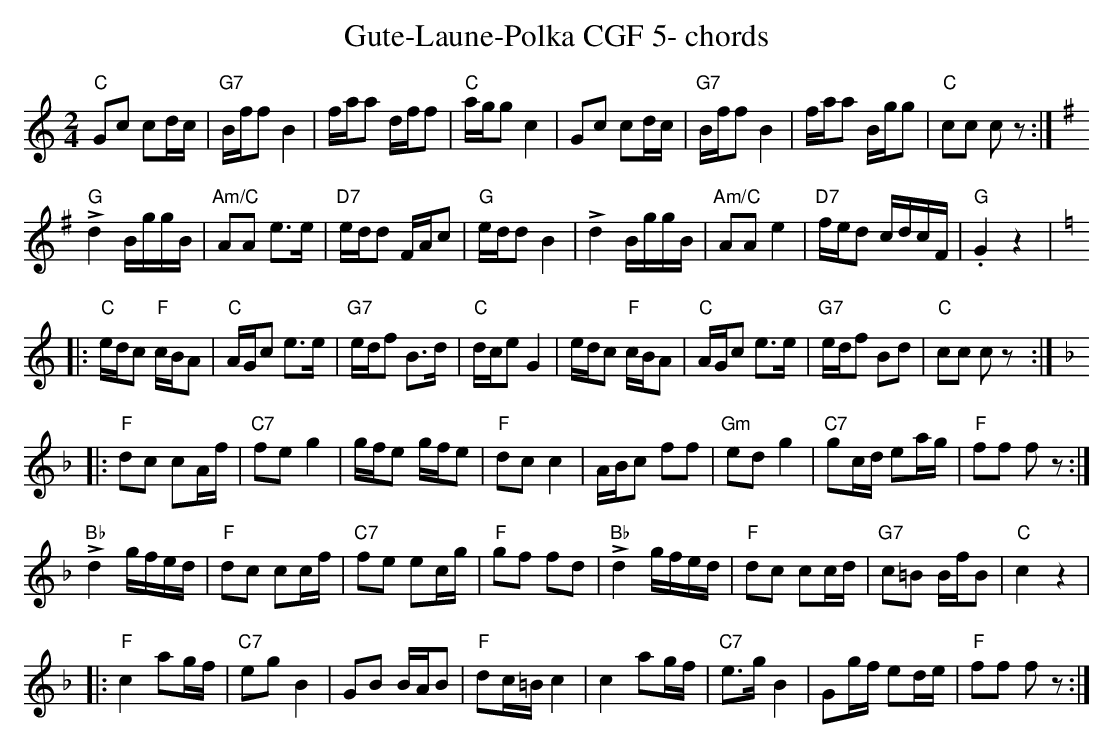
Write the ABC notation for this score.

X:1
T:Gute-Laune-Polka CGF 5- chords
M:2/4
L:1/16
K:Cmaj%%MIDI gchordon
"C"G2c2 c2dc | "G7"Bff2B4 | faa2 dff2 | "C"agg2c4 | G2c2 c2dc | "G7"Bff2B4 | faa2 Bgg2 | "C"c2c2 c2z2 :| [K:Gmaj]
"G"!>!d4 BggB | "Am/C"A2A2 e3e | "D7"edd2 FAc2 | "G"edd2B4 | !>!d4 BggB | "Am/C"A2A2 e4 | "D7"fed2 cdcF | "G".G4z4 |: [K:Cmaj]
"C"edc2 "F"cBA2 | "C"AGc2 e3e | "G7"edf2 B3d | "C"dce2G4 | edc2 "F"cBA2 | "C"AGc2 e3e | "G7"edf2 B2d2 | "C"c2c2 c2z2 :: [K:Fmaj]
"F"d2c2 c2Af | "C7"f2e2 g4 | gfe2 gfe2 | "F"d2c2c4 | ABc2 f2f2 | "Gm"e2d2g4 | "C7"g2cd e2ag | "F"f2f2 f2z2 :|
"Bb"!>!d4 gfed | "F"d2c2 c2cf | "C7"f2e2 e2cg | "F"g2f2 f2d2 | "Bb"!>!d4 gfed | "F"d2c2 c2cd | "G7"c2=B2 BfB2 | "C"c4z4 |
|: "F"c4 a2gf | "C7"e2g2B4 | G2B2 BAB2 | "F"d2c=Bc4 | c4 a2gf | "C7"e3gB4 | G2gf e2de | "F"f2f2 f2z2 :|
